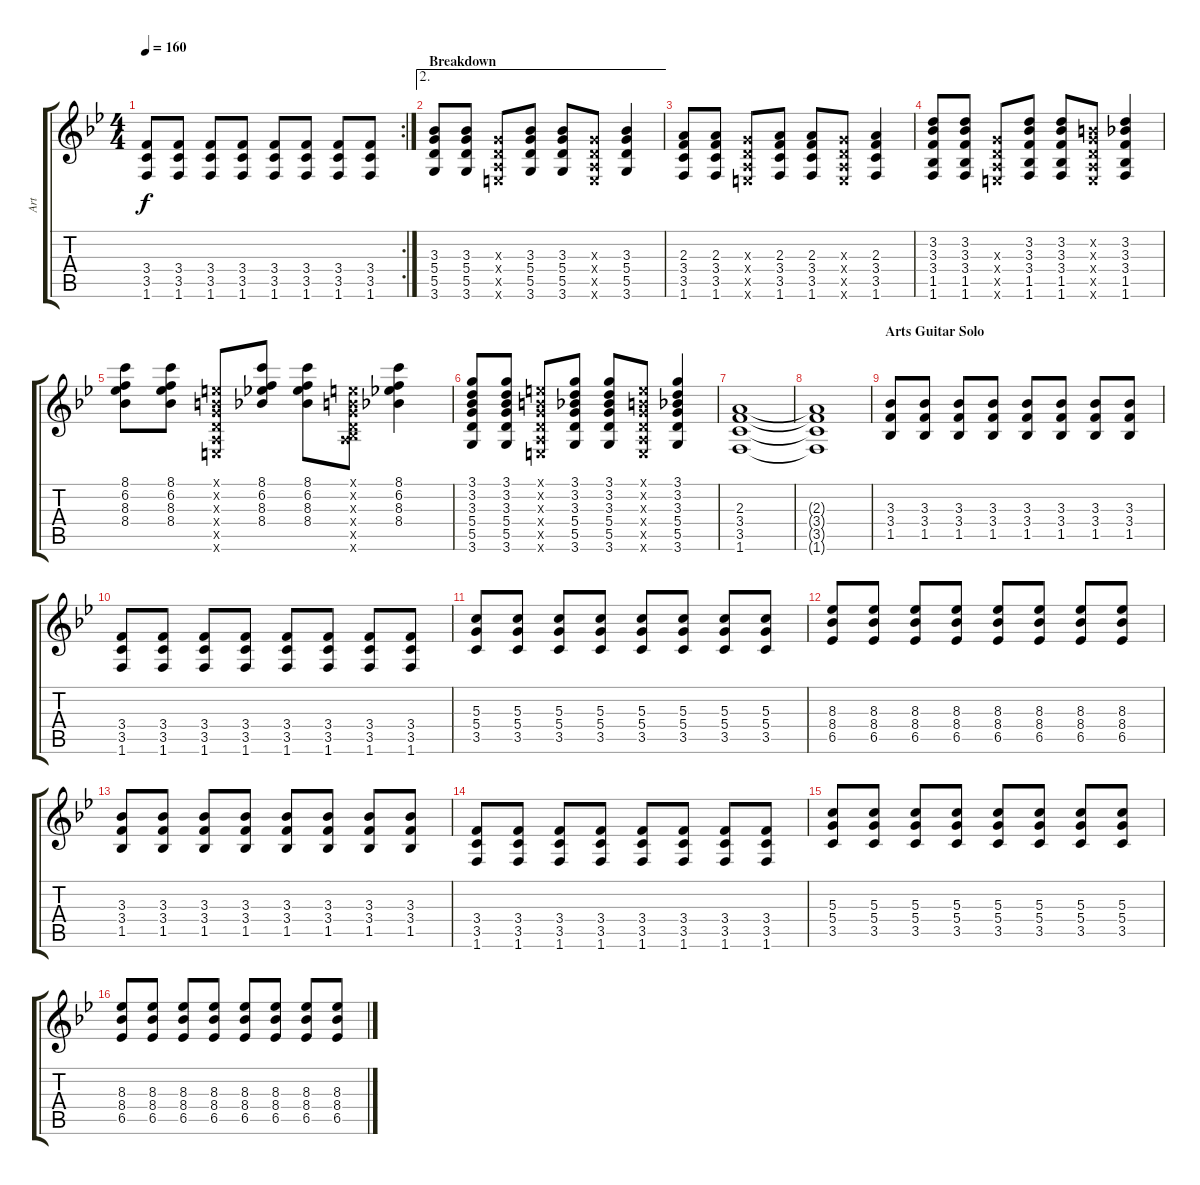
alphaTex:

\track ("Art" "Art") {instrument overdrivenguitar}
\staff {score tabs}
\tuning (E4 B3 G3 D3 A2 E2) {hide}
\rc 2
\ts (4 4)
\tempo 160
\clef g2
\ks bb
(3.4 3.5 1.6).8{dy f} (3.4 3.5 1.6).8 (3.4 3.5 1.6).8 (3.4 3.5 1.6).8 (3.4 3.5 1.6).8 (3.4 3.5 1.6).8 (3.4 3.5 1.6).8 (3.4 3.5 1.6).8 |
\ae 2
\section ("" "Breakdown")
(3.3 5.4 5.5 3.6).8 (3.3 5.4 5.5 3.6).8 (0.3{x} 0.4{x} 0.5{x} 0.6{x}).8 (3.3 5.4 5.5 3.6).8 (3.3 5.4 5.5 3.6).8 (0.3{x} 0.4{x} 0.5{x} 0.6{x}).8 (3.3 5.4 5.5 3.6).4 |
(2.3 3.4 3.5 1.6).8 (2.3 3.4 3.5 1.6).8 (0.3{x} 0.4{x} 0.5{x} 0.6{x}).8 (2.3 3.4 3.5 1.6).8 (2.3 3.4 3.5 1.6).8 (0.3{x} 0.4{x} 0.5{x} 0.6{x}).8 (2.3 3.4 3.5 1.6).4 |
(3.2 3.3 3.4 1.5 1.6).8 (3.2 3.3 3.4 1.5 1.6).8 (0.3{x} 0.4{x} 0.5{x} 0.6{x}).8 (3.2 3.3 3.4 1.5 1.6).8 (3.2 3.3 3.4 1.5 1.6).8 (0.2{x} 0.3{x} 0.4{x} 0.5{x} 0.6{x}).8 (3.2 3.3 3.4 1.5 1.6).4 |
(8.1 6.2 8.3 8.4).8 (8.1 6.2 8.3 8.4).8 (0.1{x} 0.2{x} 0.3{x} 0.4{x} 0.5{x} 0.6{x}).8 (8.1 6.2 8.3 8.4).8 (8.1 6.2 8.3 8.4).8 (0.1{x} 0.2{x} 0.3{x} 0.4{x} 0.5{x} 6.6{x}).8 (8.1 6.2 8.3 8.4).4 |
(3.1 3.2 3.3 5.4 5.5 3.6).8 (3.1 3.2 3.3 5.4 5.5 3.6).8 (0.1{x} 0.2{x} 0.3{x} 0.4{x} 0.5{x} 0.6{x}).8 (3.1 3.2 3.3 5.4 5.5 3.6).8 (3.1 3.2 3.3 5.4 5.5 3.6).8 (0.1{x} 0.2{x} 0.3{x} 0.4{x} 0.5{x} 0.6{x}).8 (3.1 3.2 3.3 5.4 5.5 3.6).4{volume 4} |
(2.3 3.4 3.5 1.6).1{volume 10} |
(2.3{t} 3.4{t} 3.5{t} 1.6{t}).1 |
\section ("" "Arts Guitar Solo")
(3.3 3.4 1.5).8{volume 10 instrument distortionguitar} (3.3 3.4 1.5).8 (3.3 3.4 1.5).8 (3.3 3.4 1.5).8 (3.3 3.4 1.5).8 (3.3 3.4 1.5).8 (3.3 3.4 1.5).8 (3.3 3.4 1.5).8 |
(3.4 3.5 1.6).8 (3.4 3.5 1.6).8 (3.4 3.5 1.6).8 (3.4 3.5 1.6).8 (3.4 3.5 1.6).8 (3.4 3.5 1.6).8 (3.4 3.5 1.6).8 (3.4 3.5 1.6).8 |
(5.3 5.4 3.5).8 (5.3 5.4 3.5).8 (5.3 5.4 3.5).8 (5.3 5.4 3.5).8 (5.3 5.4 3.5).8 (5.3 5.4 3.5).8 (5.3 5.4 3.5).8 (5.3 5.4 3.5).8 |
(8.3 8.4 6.5).8 (8.3 8.4 6.5).8 (8.3 8.4 6.5).8 (8.3 8.4 6.5).8 (8.3 8.4 6.5).8 (8.3 8.4 6.5).8 (8.3 8.4 6.5).8 (8.3 8.4 6.5).8 |
(3.3 3.4 1.5).8{volume 10 instrument distortionguitar} (3.3 3.4 1.5).8 (3.3 3.4 1.5).8 (3.3 3.4 1.5).8 (3.3 3.4 1.5).8 (3.3 3.4 1.5).8 (3.3 3.4 1.5).8 (3.3 3.4 1.5).8 |
(3.4 3.5 1.6).8 (3.4 3.5 1.6).8 (3.4 3.5 1.6).8 (3.4 3.5 1.6).8 (3.4 3.5 1.6).8 (3.4 3.5 1.6).8 (3.4 3.5 1.6).8 (3.4 3.5 1.6).8 |
(5.3 5.4 3.5).8 (5.3 5.4 3.5).8 (5.3 5.4 3.5).8 (5.3 5.4 3.5).8 (5.3 5.4 3.5).8 (5.3 5.4 3.5).8 (5.3 5.4 3.5).8 (5.3 5.4 3.5).8 |
(8.3 8.4 6.5).8 (8.3 8.4 6.5).8 (8.3 8.4 6.5).8 (8.3 8.4 6.5).8 (8.3 8.4 6.5).8 (8.3 8.4 6.5).8 (8.3 8.4 6.5).8 (8.3 8.4 6.5).8
